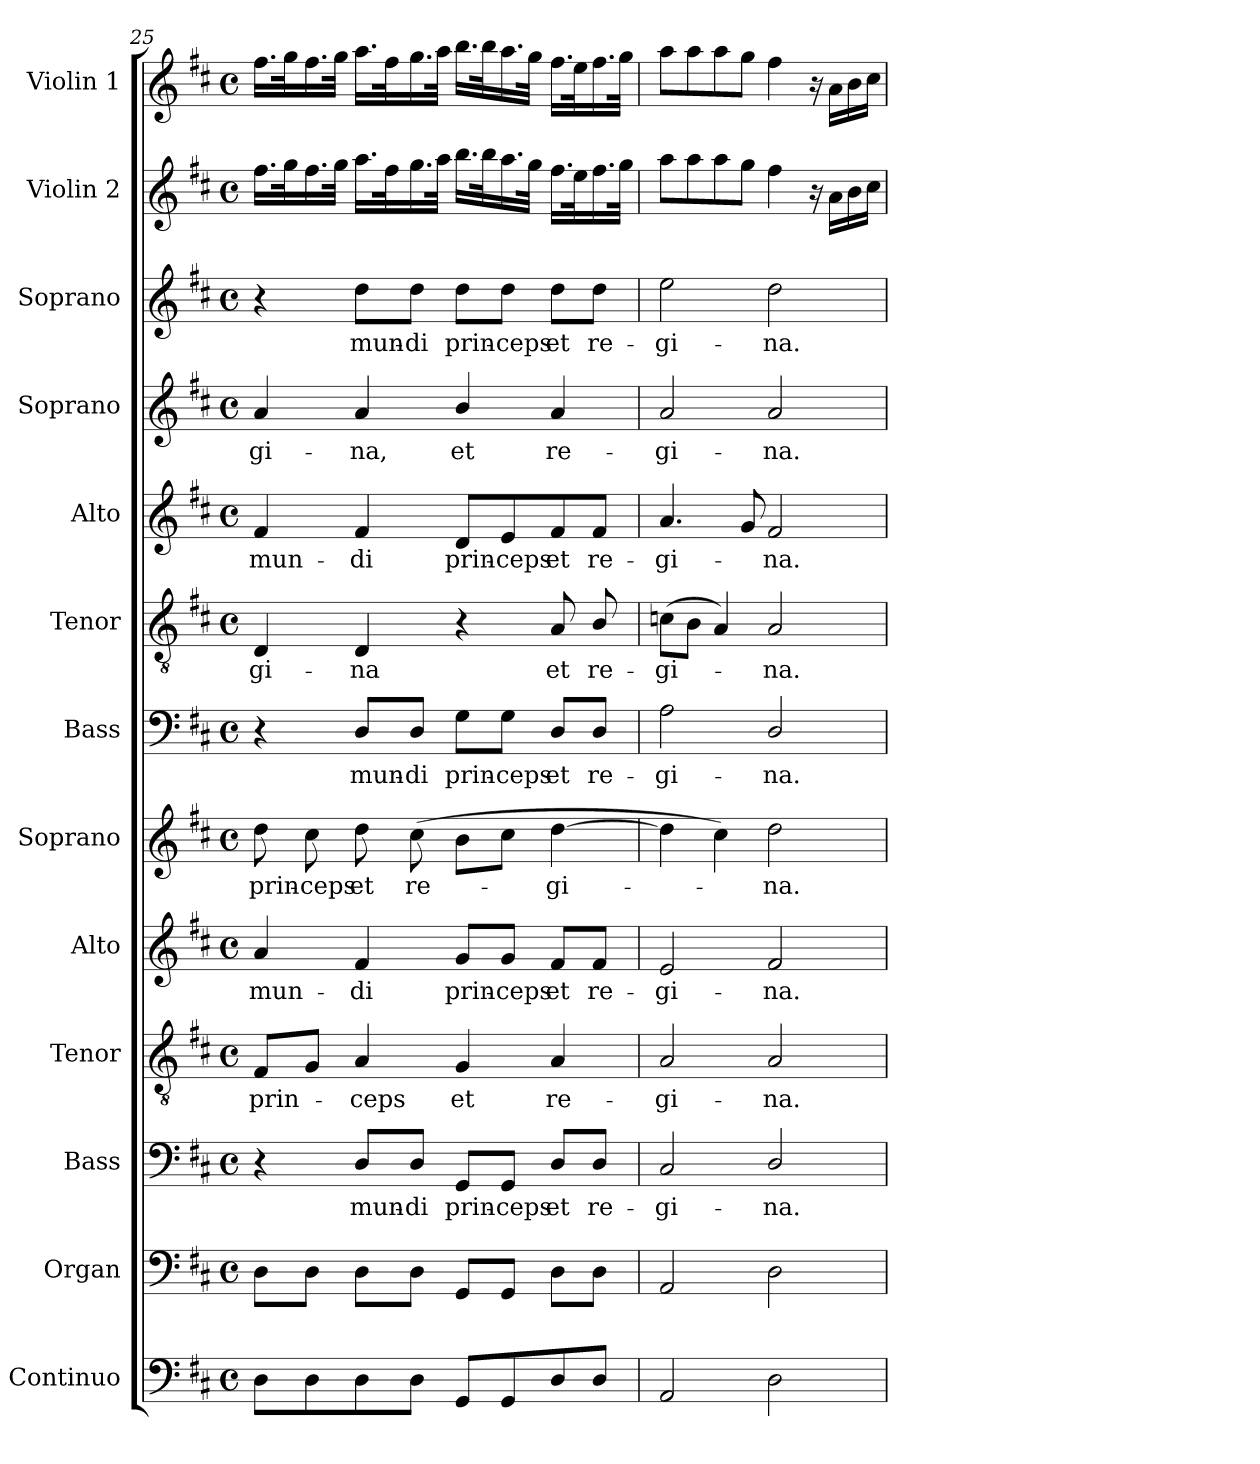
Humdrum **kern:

**kern	**kern	**kern	**text	**kern	**text	**kern	**text	**kern	**text	**kern	**text	**kern	**text	**kern	**text	**kern	**text	**kern	**text	**kern	**kern
*part13	*part12	*part11	*part11	*part10	*part10	*part9	*part9	*part8	*part8	*part7	*part7	*part6	*part6	*part5	*part5	*part4	*part4	*part3	*part3	*part2	*part1
*staff13	*staff12	*staff11	*staff11	*staff10	*staff10	*staff9	*staff9	*staff8	*staff8	*staff7	*staff7	*staff6	*staff6	*staff5	*staff5	*staff4	*staff4	*staff3	*staff3	*staff2	*staff1
*I"Continuo	*I"Organ	*I"Bass	*	*I"Tenor	*	*I"Alto	*	*I"Soprano	*	*I"Bass	*	*I"Tenor	*	*I"Alto	*	*I"Soprano	*	*I"Soprano	*	*I"Violin 2	*I"Violin 1
*I'Cont.	*I'Org.	*I'B.	*	*I'T.	*	*I'A.	*	*I'S.	*	*I'B.	*	*I'T.	*	*I'A.	*	*I'S.	*	*I'S.	*	*I'Vln. 2	*I'Vln. 1
*clefF4	*clefF4	*clefF4	*	*clefGv2	*	*clefG2	*	*clefG2	*	*clefF4	*	*clefGv2	*	*clefG2	*	*clefG2	*	*clefG2	*	*clefG2	*clefG2
*	*	*	*	*ITrd7c12	*	*	*	*	*	*	*	*ITrd7c12	*	*	*	*	*	*	*	*	*
*k[f#c#]	*k[f#c#]	*k[f#c#]	*	*k[f#c#]	*	*k[f#c#]	*	*k[f#c#]	*	*k[f#c#]	*	*k[f#c#]	*	*k[f#c#]	*	*k[f#c#]	*	*k[f#c#]	*	*k[f#c#]	*k[f#c#]
*D:	*D:	*D:	*	*D:	*	*D:	*	*D:	*	*D:	*	*D:	*	*D:	*	*D:	*	*D:	*	*D:	*D:
*M4/4	*M4/4	*M4/4	*	*M4/4	*	*M4/4	*	*M4/4	*	*M4/4	*	*M4/4	*	*M4/4	*	*M4/4	*	*M4/4	*	*M4/4	*M4/4
*met(c)	*met(c)	*met(c)	*	*met(c)	*	*met(c)	*	*met(c)	*	*met(c)	*	*met(c)	*	*met(c)	*	*met(c)	*	*met(c)	*	*met(c)	*met(c)
=25	=25	=25	=25	=25	=25	=25	=25	=25	=25	=25	=25	=25	=25	=25	=25	=25	=25	=25	=25	=25	=25
!	!	!	!	!	!LO:LY:b:color=#000000	!	!	!	!	!	!	!	!	!	!	!	!	!	!	!	!
!	!	!	!	!	!	!	!LO:LY:b:color=#000000	!	!	!	!	!	!	!	!	!	!	!	!	!	!
!	!	!	!	!	!	!	!	!	!LO:LY:b:color=#000000	!	!	!	!	!	!	!	!	!	!	!	!
!	!	!	!	!	!	!	!	!	!	!	!	!	!LO:LY:b:color=#000000	!	!	!	!	!	!	!	!
!	!	!	!	!	!	!	!	!	!	!	!	!	!	!	!LO:LY:b:color=#000000	!	!	!	!	!	!
!	!	!	!	!	!	!	!	!	!	!	!	!	!	!	!	!	!LO:LY:b:color=#000000	!	!	!	!
8Di\L	8Di\L	4r	.	8FF#i/L	prin-	4ai/	mun-	8ddi\	prin-	4r	.	4DDi/	-gi-	4f#i/	mun-	4ai/	-gi-	4r	.	16.ff#i\LL	16.ff#i\LL
.	.	.	.	.	.	.	.	.	.	.	.	.	.	.	.	.	.	.	.	32ggi\k	32ggi\k
!	!	!	!	!	!	!	!	!	!LO:LY:b:color=#000000	!	!	!	!	!	!	!	!	!	!	!	!
8Di\	8Di\J	.	.	8GGi/J	.	.	.	8cc#i\	-ceps	.	.	.	.	.	.	.	.	.	.	16.ff#i\	16.ff#i\
.	.	.	.	.	.	.	.	.	.	.	.	.	.	.	.	.	.	.	.	32ggi\JJk	32ggi\JJk
!	!	!	!LO:LY:b:color=#000000	!	!	!	!	!	!	!	!	!	!	!	!	!	!	!	!	!	!
!	!	!	!	!	!LO:LY:b:color=#000000	!	!	!	!	!	!	!	!	!	!	!	!	!	!	!	!
!	!	!	!	!	!	!	!LO:LY:b:color=#000000	!	!	!	!	!	!	!	!	!	!	!	!	!	!
!	!	!	!	!	!	!	!	!	!LO:LY:b:color=#000000	!	!	!	!	!	!	!	!	!	!	!	!
!	!	!	!	!	!	!	!	!	!	!	!LO:LY:b:color=#000000	!	!	!	!	!	!	!	!	!	!
!	!	!	!	!	!	!	!	!	!	!	!	!	!LO:LY:b:color=#000000	!	!	!	!	!	!	!	!
!	!	!	!	!	!	!	!	!	!	!	!	!	!	!	!LO:LY:b:color=#000000	!	!	!	!	!	!
!	!	!	!	!	!	!	!	!	!	!	!	!	!	!	!	!	!LO:LY:b:color=#000000	!	!	!	!
!	!	!	!	!	!	!	!	!	!	!	!	!	!	!	!	!	!	!	!LO:LY:b:color=#000000	!	!
8Di\	8Di\L	8Di/L	mun-	4AAi/	-ceps	4f#i/	-di	8ddi\	et	8Di/L	mun-	4DDi/	-na	4f#i/	-di	4ai/	-na,	8ddi\L	mun-	16.aai\LL	16.aai\LL
.	.	.	.	.	.	.	.	.	.	.	.	.	.	.	.	.	.	.	.	32ff#i\k	32ff#i\k
!	!	!	!LO:LY:b:color=#000000	!	!	!	!	!	!	!	!	!	!	!	!	!	!	!	!	!	!
!	!	!	!	!	!	!	!	!	!LO:LY:b:color=#000000	!	!	!	!	!	!	!	!	!	!	!	!
!	!	!	!	!	!	!	!	!	!	!	!LO:LY:b:color=#000000	!	!	!	!	!	!	!	!	!	!
!	!	!	!	!	!	!	!	!	!	!	!	!	!	!	!	!	!	!	!LO:LY:b:color=#000000	!	!
8Di\J	8Di\J	8Di/J	-di	.	.	.	.	(8cc#i\	re-	8Di/J	-di	.	.	.	.	.	.	8ddi\J	-di	16.ggi\	16.ggi\
.	.	.	.	.	.	.	.	.	.	.	.	.	.	.	.	.	.	.	.	32aai\JJk	32aai\JJk
!	!	!	!LO:LY:b:color=#000000	!	!	!	!	!	!	!	!	!	!	!	!	!	!	!	!	!	!
!	!	!	!	!	!LO:LY:b:color=#000000	!	!	!	!	!	!	!	!	!	!	!	!	!	!	!	!
!	!	!	!	!	!	!	!LO:LY:b:color=#000000	!	!	!	!	!	!	!	!	!	!	!	!	!	!
!	!	!	!	!	!	!	!	!	!	!	!LO:LY:b:color=#000000	!	!	!	!	!	!	!	!	!	!
!	!	!	!	!	!	!	!	!	!	!	!	!	!	!	!LO:LY:b:color=#000000	!	!	!	!	!	!
!	!	!	!	!	!	!	!	!	!	!	!	!	!	!	!	!	!LO:LY:b:color=#000000	!	!	!	!
!	!	!	!	!	!	!	!	!	!	!	!	!	!	!	!	!	!	!	!LO:LY:b:color=#000000	!	!
8GGi/L	8GGi/L	8GGi/L	prin-	4GGi/	et	8gi/L	prin-	8bi\L	.	8Gi\L	prin-	4r	.	8di/L	prin-	4bi/	et	8ddi\L	prin-	16.bbi\LL	16.bbi\LL
.	.	.	.	.	.	.	.	.	.	.	.	.	.	.	.	.	.	.	.	32bbi\k	32bbi\k
!	!	!	!LO:LY:b:color=#000000	!	!	!	!	!	!	!	!	!	!	!	!	!	!	!	!	!	!
!	!	!	!	!	!	!	!LO:LY:b:color=#000000	!	!	!	!	!	!	!	!	!	!	!	!	!	!
!	!	!	!	!	!	!	!	!	!	!	!LO:LY:b:color=#000000	!	!	!	!	!	!	!	!	!	!
!	!	!	!	!	!	!	!	!	!	!	!	!	!	!	!LO:LY:b:color=#000000	!	!	!	!	!	!
!	!	!	!	!	!	!	!	!	!	!	!	!	!	!	!	!	!	!	!LO:LY:b:color=#000000	!	!
8GGi/	8GGi/J	8GGi/J	-ceps	.	.	8gi/J	-ceps	8cc#i\J	.	8Gi\J	-ceps	.	.	8ei/	-ceps	.	.	8ddi\J	-ceps	16.aai\	16.aai\
.	.	.	.	.	.	.	.	.	.	.	.	.	.	.	.	.	.	.	.	32ggi\JJk	32ggi\JJk
!	!	!	!LO:LY:b:color=#000000	!	!	!	!	!	!	!	!	!	!	!	!	!	!	!	!	!	!
!	!	!	!	!	!LO:LY:b:color=#000000	!	!	!	!	!	!	!	!	!	!	!	!	!	!	!	!
!	!	!	!	!	!	!	!LO:LY:b:color=#000000	!	!	!	!	!	!	!	!	!	!	!	!	!	!
!	!	!	!	!	!	!	!	!	!LO:LY:b:color=#000000	!	!	!	!	!	!	!	!	!	!	!	!
!	!	!	!	!	!	!	!	!	!	!	!LO:LY:b:color=#000000	!	!	!	!	!	!	!	!	!	!
!	!	!	!	!	!	!	!	!	!	!	!	!	!LO:LY:b:color=#000000	!	!	!	!	!	!	!	!
!	!	!	!	!	!	!	!	!	!	!	!	!	!	!	!LO:LY:b:color=#000000	!	!	!	!	!	!
!	!	!	!	!	!	!	!	!	!	!	!	!	!	!	!	!	!LO:LY:b:color=#000000	!	!	!	!
!	!	!	!	!	!	!	!	!	!	!	!	!	!	!	!	!	!	!	!LO:LY:b:color=#000000	!	!
8Di/	8Di\L	8Di/L	et	4AAi/	re-	8f#i/L	et	[>4ddi\	-gi-	8Di/L	et	8AAi/	et	8f#i/	et	4ai/	re-	8ddi\L	et	16.ff#i\LL	16.ff#i\LL
.	.	.	.	.	.	.	.	.	.	.	.	.	.	.	.	.	.	.	.	32eei\k	32eei\k
!	!	!	!LO:LY:b:color=#000000	!	!	!	!	!	!	!	!	!	!	!	!	!	!	!	!	!	!
!	!	!	!	!	!	!	!LO:LY:b:color=#000000	!	!	!	!	!	!	!	!	!	!	!	!	!	!
!	!	!	!	!	!	!	!	!	!	!	!LO:LY:b:color=#000000	!	!	!	!	!	!	!	!	!	!
!	!	!	!	!	!	!	!	!	!	!	!	!	!LO:LY:b:color=#000000	!	!	!	!	!	!	!	!
!	!	!	!	!	!	!	!	!	!	!	!	!	!	!	!LO:LY:b:color=#000000	!	!	!	!	!	!
!	!	!	!	!	!	!	!	!	!	!	!	!	!	!	!	!	!	!	!LO:LY:b:color=#000000	!	!
8Di/J	8Di\J	8Di/J	re-	.	.	8f#i/J	re-	.	.	8Di/J	re-	8BBi/	re-	8f#i/J	re-	.	.	8ddi\J	re-	16.ff#i\	16.ff#i\
.	.	.	.	.	.	.	.	.	.	.	.	.	.	.	.	.	.	.	.	32ggi\JJk	32ggi\JJk
!!LO:PB:g=z
=26	=26	=26	=26	=26	=26	=26	=26	=26	=26	=26	=26	=26	=26	=26	=26	=26	=26	=26	=26	=26	=26
!	!	!	!LO:LY:b:color=#000000	!	!	!	!	!	!	!	!	!	!	!	!	!	!	!	!	!	!
!	!	!	!	!	!LO:LY:b:color=#000000	!	!	!	!	!	!	!	!	!	!	!	!	!	!	!	!
!	!	!	!	!	!	!	!LO:LY:b:color=#000000	!	!	!	!	!	!	!	!	!	!	!	!	!	!
!	!	!	!	!	!	!	!	!	!	!	!LO:LY:b:color=#000000	!	!	!	!	!	!	!	!	!	!
!	!	!	!	!	!	!	!	!	!	!	!	!	!LO:LY:b:color=#000000	!	!	!	!	!	!	!	!
!	!	!	!	!	!	!	!	!	!	!	!	!	!	!	!LO:LY:b:color=#000000	!	!	!	!	!	!
!	!	!	!	!	!	!	!	!	!	!	!	!	!	!	!	!	!LO:LY:b:color=#000000	!	!	!	!
!	!	!	!	!	!	!	!	!	!	!	!	!	!	!	!	!	!	!	!LO:LY:b:color=#000000	!	!
2AAi/	2AAi/	2C#i/	-gi-	2AAi/	-gi-	2ei/	-gi-	4ddi\]	.	2Ai\	-gi-	(8Cni\L	-gi-	4.ai/	-gi-	2ai/	-gi-	2eei\	-gi-	8aai\L	8aai\L
.	.	.	.	.	.	.	.	.	.	.	.	8BBi\J	.	.	.	.	.	.	.	8aai\	8aai\
.	.	.	.	.	.	.	.	4cc#i\)	.	.	.	4AAi/)	.	.	.	.	.	.	.	8aai\	8aai\
.	.	.	.	.	.	.	.	.	.	.	.	.	.	8gi/	.	.	.	.	.	8ggi\J	8ggi\J
!	!	!	!LO:LY:b:color=#000000	!	!	!	!	!	!	!	!	!	!	!	!	!	!	!	!	!	!
!	!	!	!	!	!LO:LY:b:color=#000000	!	!	!	!	!	!	!	!	!	!	!	!	!	!	!	!
!	!	!	!	!	!	!	!LO:LY:b:color=#000000	!	!	!	!	!	!	!	!	!	!	!	!	!	!
!	!	!	!	!	!	!	!	!	!LO:LY:b:color=#000000	!	!	!	!	!	!	!	!	!	!	!	!
!	!	!	!	!	!	!	!	!	!	!	!LO:LY:b:color=#000000	!	!	!	!	!	!	!	!	!	!
!	!	!	!	!	!	!	!	!	!	!	!	!	!LO:LY:b:color=#000000	!	!	!	!	!	!	!	!
!	!	!	!	!	!	!	!	!	!	!	!	!	!	!	!LO:LY:b:color=#000000	!	!	!	!	!	!
!	!	!	!	!	!	!	!	!	!	!	!	!	!	!	!	!	!LO:LY:b:color=#000000	!	!	!	!
!	!	!	!	!	!	!	!	!	!	!	!	!	!	!	!	!	!	!	!LO:LY:b:color=#000000	!	!
2Di\	2Di\	2Di/	-na.	2AAi/	-na.	2f#i/	-na.	2ddi\	-na.	2Di/	-na.	2AAi/	-na.	2f#i/	-na.	2ai/	-na.	2ddi\	-na.	4ff#i\	4ff#i\
.	.	.	.	.	.	.	.	.	.	.	.	.	.	.	.	.	.	.	.	16r	16r
.	.	.	.	.	.	.	.	.	.	.	.	.	.	.	.	.	.	.	.	16ai\LL	16ai\LL
.	.	.	.	.	.	.	.	.	.	.	.	.	.	.	.	.	.	.	.	16bi\	16bi\
.	.	.	.	.	.	.	.	.	.	.	.	.	.	.	.	.	.	.	.	16cc#i\JJ	16cc#i\JJ
=	=	=	=	=	=	=	=	=	=	=	=	=	=	=	=	=	=	=	=	=	=
*-	*-	*-	*-	*-	*-	*-	*-	*-	*-	*-	*-	*-	*-	*-	*-	*-	*-	*-	*-	*-	*-
